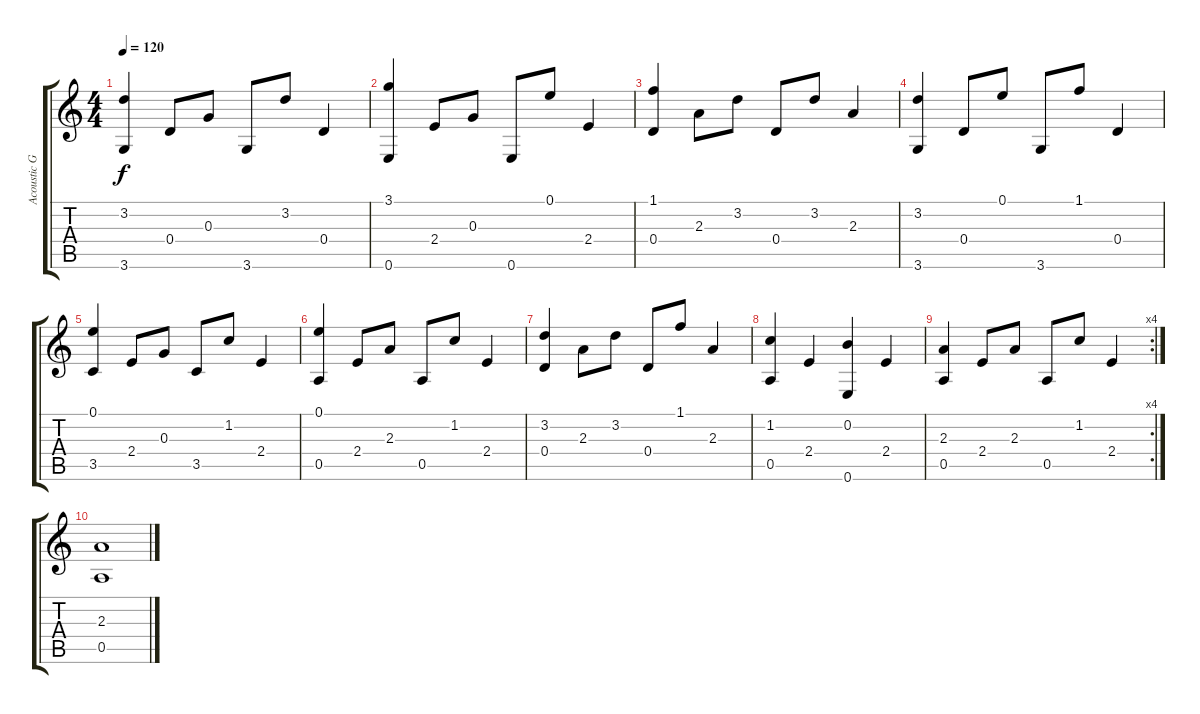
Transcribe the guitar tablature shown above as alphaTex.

\track ("Acoustic Guitar" "Acoustic G") {instrument acousticguitarnylon}
\staff {score tabs}
\tuning (E4 B3 G3 D3 A2 E2) {hide}
\ts (4 4)
\tempo 120
\clef g2
\ks c
(3.2 3.6).4{dy f} 0.4.8 0.3.8 3.6.8 3.2.8 0.4.4 |
(3.1 0.6).4 2.4.8 0.3.8 0.6.8 0.1.8 2.4.4 |
(1.1 0.4).4 2.3.8 3.2.8 0.4.8 3.2.8 2.3.4 |
(3.2 3.6).4 0.4.8 0.1.8 3.6.8 1.1.8 0.4.4 |
(0.1 3.5).4 2.4.8 0.3.8 3.5.8 1.2.8 2.4.4 |
(0.1 0.5).4 2.4.8 2.3.8 0.5.8 1.2.8 2.4.4 |
(3.2 0.4).4 2.3.8 3.2.8 0.4.8 1.1.8 2.3.4 |
(1.2 0.5).4 2.4.4 (0.2 0.6).4 2.4.4 |
\rc 4
(2.3 0.5).4 2.4.8 2.3.8 0.5.8 1.2.8 2.4.4 |
(2.3 0.5).1
